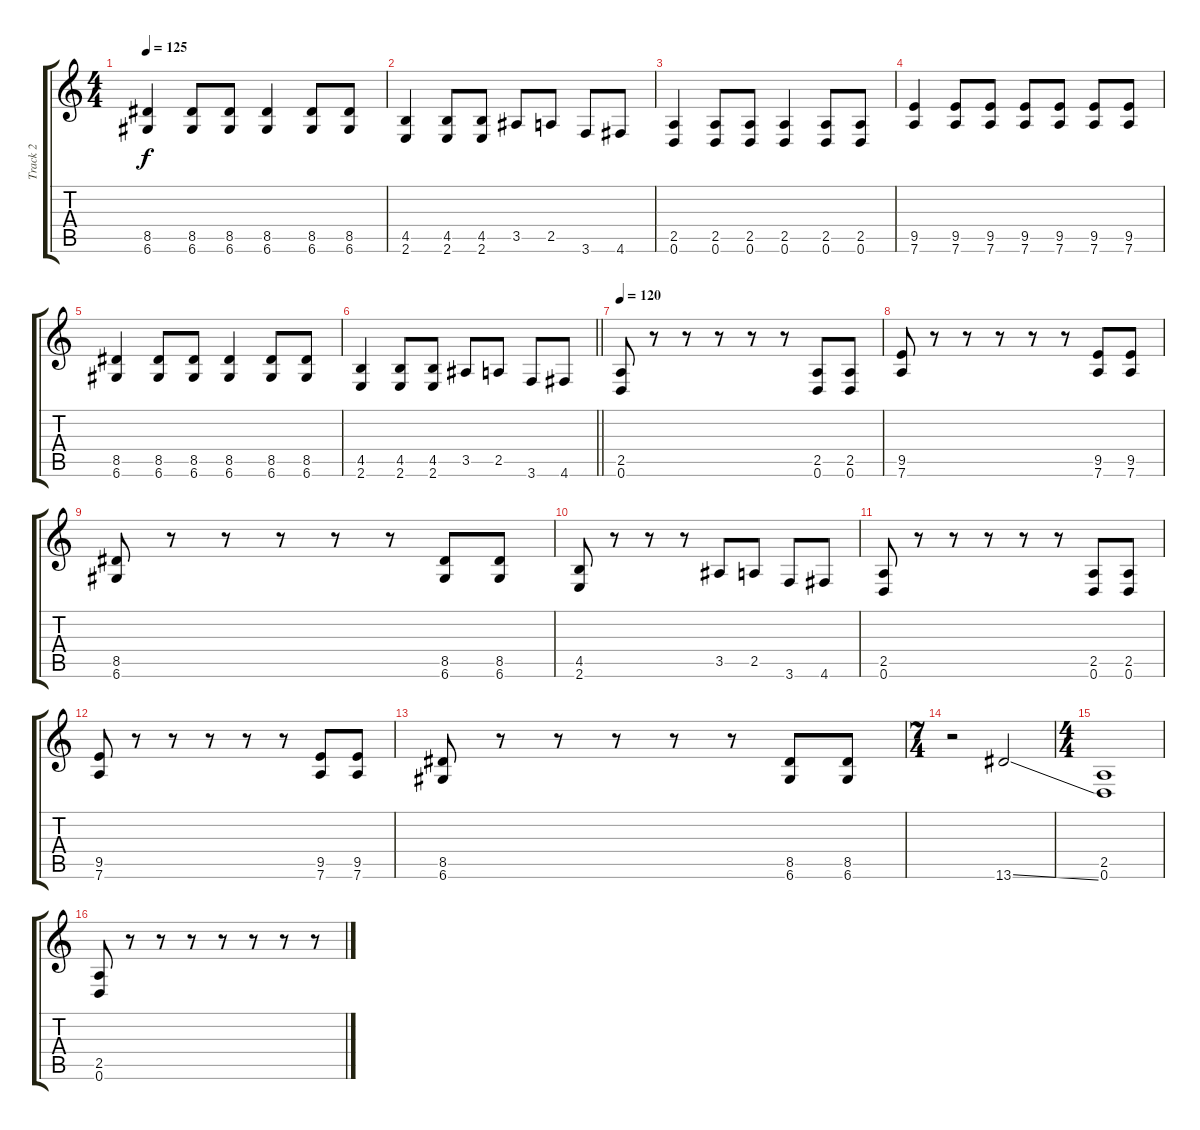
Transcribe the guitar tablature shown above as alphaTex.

\track ("Track 2" "Track 2") {instrument overdrivenguitar}
\staff {score tabs}
\tuning (D4 A3 F3 C3 G2 D2) {hide}
\ts (4 4)
\tempo 125
\clef g2
\ks c
(8.5 6.6).4{dy f} (8.5 6.6).8 (8.5 6.6).8 (8.5 6.6).4 (8.5 6.6).8 (8.5 6.6).8 |
(4.5 2.6).4 (4.5 2.6).8 (4.5 2.6).8 3.5.8 2.5.8 3.6.8 4.6.8 |
(2.5 0.6).4 (2.5 0.6).8 (2.5 0.6).8 (2.5 0.6).4 (2.5 0.6).8 (2.5 0.6).8 |
(9.5 7.6).4 (9.5 7.6).8 (9.5 7.6).8 (9.5 7.6).8 (9.5 7.6).8 (9.5 7.6).8 (9.5 7.6).8 |
(8.5 6.6).4 (8.5 6.6).8 (8.5 6.6).8 (8.5 6.6).4 (8.5 6.6).8 (8.5 6.6).8 |
\barLineRight lightlight
(4.5 2.6).4 (4.5 2.6).8 (4.5 2.6).8 3.5.8 2.5.8 3.6.8 4.6.8 |
\tempo 120
(2.5 0.6).8 r.8 r.8 r.8 r.8 r.8 (2.5 0.6).8 (2.5 0.6).8 |
(9.5 7.6).8 r.8 r.8 r.8 r.8 r.8 (9.5 7.6).8 (9.5 7.6).8 |
(8.5 6.6).8 r.8 r.8 r.8 r.8 r.8 (8.5 6.6).8 (8.5 6.6).8 |
(4.5 2.6).8 r.8 r.8 r.8 3.5.8 2.5.8 3.6.8 4.6.8 |
(2.5 0.6).8 r.8 r.8 r.8 r.8 r.8 (2.5 0.6).8 (2.5 0.6).8 |
(9.5 7.6).8 r.8 r.8 r.8 r.8 r.8 (9.5 7.6).8 (9.5 7.6).8 |
(8.5 6.6).8 r.8 r.8 r.8 r.8 r.8 (8.5 6.6).8 (8.5 6.6).8 |
\ts (7 4)
r.2 13.6{ss}.2 |
\ts (4 4)
(2.5 0.6).1 |
(2.5 0.6).8 r.8 r.8 r.8 r.8 r.8 r.8 r.8
